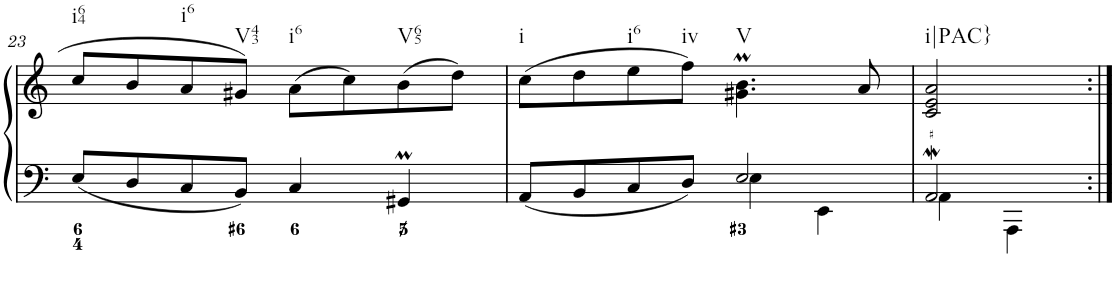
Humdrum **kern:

**kern	**kern
*part1	*part1
*staff2	*staff1
*I"Clavecin	*
!!LO:PB:g=z
*clefF4	*clefG2
*k[]	*k[]
*M2/2	*M2/2
*met(c|)	*met(c|)
=23	=23
!	!LO:TX:b:t=i64
8E/L	8cc/L
8D/	8b/
!	!LO:TX:b:t=i6
8C/	8a/
!	!LO:TX:b:t=V43
8BB/J	8g#X/J
!	!LO:TX:b:t=i6
4C/	(>8a\L
.	8cc\)
!	!LO:TX:b:t=V65
4GG#Xm/	(>8b\
.	8dd\J)
=24	=24
*^	*
!	!	!LO:TX:b:t=i
8AA/L	2ryy	(>8cc\L
8BB/	.	8dd\
!	!	!LO:TX:b:t=i6
8C/	.	8ee\
!	!	!LO:TX:b:t=iv
8D/J	.	8ff\J)
!	!	!LO:TX:b:t=V
2E/	4E\	4.g#X\M 4.b\M
.	4EE\	.
.	.	8a/
=25	=25	=25
!	!	!LO:TX:b:t=i|PAC}
2AAW/	4AA\	2c/ 2e/ 2a/
.	4AAA\	.
*v	*v	*
=:|!	=:|!
*-	*-
